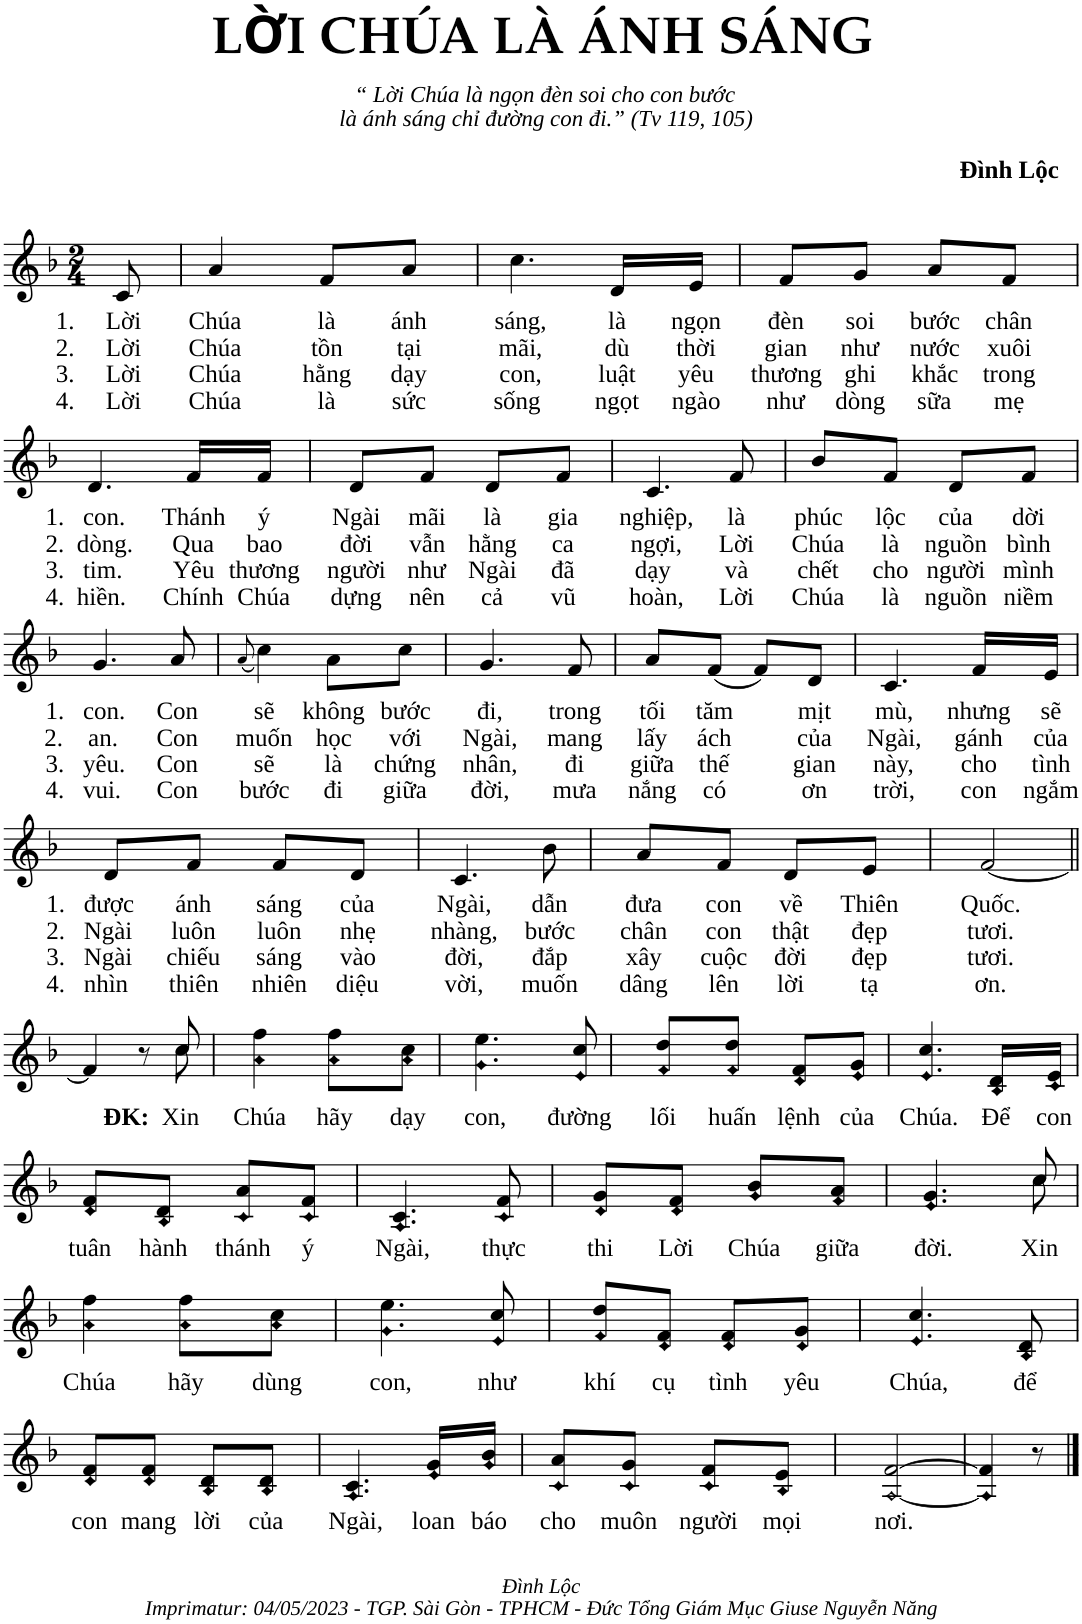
**kern	**text	**text	**text	**text
*part1	*part1	*part1	*part1	*part1
*staff1	*staff1	*staff1	*staff1	*staff1
*I"Piano	*	*	*	*
*I'Pno.	*	*	*	*
*clefG2	*	*	*	*
*k[b-]	*	*	*	*
*M2/4	*	*	*	*
=1	=1	=1	=1	=1
!	!LO:LY:b	!LO:LY:b	!LO:LY:b	!LO:LY:b
8c/	1. Lời	2. Lời	3. Lời	4. Lời
=2	=2	=2	=2	=2
!	!LO:LY:b	!LO:LY:b	!LO:LY:b	!LO:LY:b
4a/	Chúa	Chúa	Chúa	Chúa
!	!LO:LY:b	!LO:LY:b	!LO:LY:b	!LO:LY:b
8f/L	là	tồn	hằng	là
!	!LO:LY:b	!LO:LY:b	!LO:LY:b	!LO:LY:b
8a/J	ánh	tại	dạy	sức
=3	=3	=3	=3	=3
!	!LO:LY:b	!LO:LY:b	!LO:LY:b	!LO:LY:b
4.cc\	sáng,	mãi,	con,	sống
!	!LO:LY:b	!LO:LY:b	!LO:LY:b	!LO:LY:b
16d/LL	là	dù	luật	ngọt
!	!LO:LY:b	!LO:LY:b	!LO:LY:b	!LO:LY:b
16e/JJ	ngọn	thời	yêu	ngào
=4	=4	=4	=4	=4
!	!LO:LY:b	!LO:LY:b	!LO:LY:b	!LO:LY:b
8f/L	đèn	gian	thương	như
!	!LO:LY:b	!LO:LY:b	!LO:LY:b	!LO:LY:b
8g/J	soi	như	ghi	dòng
!	!LO:LY:b	!LO:LY:b	!LO:LY:b	!LO:LY:b
8a/L	bước	nước	khắc	sữa
!	!LO:LY:b	!LO:LY:b	!LO:LY:b	!LO:LY:b
8f/J	chân	xuôi	trong	mẹ
!!LO:LB:g=z
=5	=5	=5	=5	=5
!	!LO:LY:b	!LO:LY:b	!LO:LY:b	!LO:LY:b
4.d/	1. con.	2. dòng.	3. tim.	4. hiền.
!	!LO:LY:b	!LO:LY:b	!LO:LY:b	!LO:LY:b
16f/LL	Thánh	Qua	Yêu	Chính
!	!LO:LY:b	!LO:LY:b	!LO:LY:b	!LO:LY:b
16f/JJ	ý	bao	thương	Chúa
=6	=6	=6	=6	=6
!	!LO:LY:b	!LO:LY:b	!LO:LY:b	!LO:LY:b
8d/L	Ngài	đời	người	dựng
!	!LO:LY:b	!LO:LY:b	!LO:LY:b	!LO:LY:b
8f/J	mãi	vẫn	như	nên
!	!LO:LY:b	!LO:LY:b	!LO:LY:b	!LO:LY:b
8d/L	là	hằng	Ngài	cả
!	!LO:LY:b	!LO:LY:b	!LO:LY:b	!LO:LY:b
8f/J	gia	ca	đã	vũ
=7	=7	=7	=7	=7
!	!LO:LY:b	!LO:LY:b	!LO:LY:b	!LO:LY:b
4.c/	nghiệp,	ngợi,	dạy	hoàn,
!	!LO:LY:b	!LO:LY:b	!LO:LY:b	!LO:LY:b
8f/	là	Lời	và	Lời
=8	=8	=8	=8	=8
!	!LO:LY:b	!LO:LY:b	!LO:LY:b	!LO:LY:b
8b-/L	phúc	Chúa	chết	Chúa
!	!LO:LY:b	!LO:LY:b	!LO:LY:b	!LO:LY:b
8f/J	lộc	là	cho	là
!	!LO:LY:b	!LO:LY:b	!LO:LY:b	!LO:LY:b
8d/L	của	nguồn	người	nguồn
!	!LO:LY:b	!LO:LY:b	!LO:LY:b	!LO:LY:b
8f/J	dời	bình	mình	niềm
!!LO:LB:g=z
=9	=9	=9	=9	=9
!	!LO:LY:b	!LO:LY:b	!LO:LY:b	!LO:LY:b
4.g/	1. con.	2. an.	3. yêu.	4. vui.
!	!LO:LY:b	!LO:LY:b	!LO:LY:b	!LO:LY:b
8a/	Con	Con	Con	Con
=10	=10	=10	=10	=10
(8qa/	.	.	.	.
!	!LO:LY:b	!LO:LY:b	!LO:LY:b	!LO:LY:b
4cc\)	sẽ	muốn	sẽ	bước
!	!LO:LY:b	!LO:LY:b	!LO:LY:b	!LO:LY:b
8a\L	không	học	là	đi
!	!LO:LY:b	!LO:LY:b	!LO:LY:b	!LO:LY:b
8cc\J	bước	với	chứng	giữa
=11	=11	=11	=11	=11
!	!LO:LY:b	!LO:LY:b	!LO:LY:b	!LO:LY:b
4.g/	đi,	Ngài,	nhân,	đời,
!	!LO:LY:b	!LO:LY:b	!LO:LY:b	!LO:LY:b
8f/	trong	mang	đi	mưa
=12	=12	=12	=12	=12
!	!LO:LY:b	!LO:LY:b	!LO:LY:b	!LO:LY:b
8a/L	tối	lấy	giữa	nắng
!	!LO:LY:b	!LO:LY:b	!LO:LY:b	!LO:LY:b
(8f/J	tăm	ách	thế	có
8f/L)	.	.	.	.
!	!LO:LY:b	!LO:LY:b	!LO:LY:b	!LO:LY:b
8d/J	mịt	của	gian	ơn
=13	=13	=13	=13	=13
!	!LO:LY:b	!LO:LY:b	!LO:LY:b	!LO:LY:b
4.c/	mù,	Ngài,	này,	trời,
!	!LO:LY:b	!LO:LY:b	!LO:LY:b	!LO:LY:b
16f/LL	nhưng	gánh	cho	con
!	!LO:LY:b	!LO:LY:b	!LO:LY:b	!LO:LY:b
16e/JJ	sẽ	của	tình	ngắm
!!LO:LB:g=z
=14	=14	=14	=14	=14
!	!LO:LY:b	!LO:LY:b	!LO:LY:b	!LO:LY:b
8d/L	1. được	2. Ngài	3. Ngài	4. nhìn
!	!LO:LY:b	!LO:LY:b	!LO:LY:b	!LO:LY:b
8f/J	ánh	luôn	chiếu	thiên
!	!LO:LY:b	!LO:LY:b	!LO:LY:b	!LO:LY:b
8f/L	sáng	luôn	sáng	nhiên
!	!LO:LY:b	!LO:LY:b	!LO:LY:b	!LO:LY:b
8d/J	của	nhẹ	vào	diệu
=15	=15	=15	=15	=15
!	!LO:LY:b	!LO:LY:b	!LO:LY:b	!LO:LY:b
4.c/	Ngài,	nhàng,	đời,	vời,
!	!LO:LY:b	!LO:LY:b	!LO:LY:b	!LO:LY:b
8b-\	dẫn	bước	đắp	muốn
=16	=16	=16	=16	=16
!	!LO:LY:b	!LO:LY:b	!LO:LY:b	!LO:LY:b
8a/L	đưa	chân	xây	dâng
!	!LO:LY:b	!LO:LY:b	!LO:LY:b	!LO:LY:b
8f/J	con	con	cuộc	lên
!	!LO:LY:b	!LO:LY:b	!LO:LY:b	!LO:LY:b
8d/L	về	thật	đời	lời
!	!LO:LY:b	!LO:LY:b	!LO:LY:b	!LO:LY:b
8e/J	Thiên	đẹp	đẹp	tạ
=17	=17	=17	=17	=17
!	!LO:LY:b	!LO:LY:b	!LO:LY:b	!LO:LY:b
[2f/	Quốc.	tươi.	tươi.	ơn.
!!LO:LB:g=z
=18||	=18||	=18||	=18||	=18||
*^	*	*	*	*
4f/]	4.ryy	.	.	.	.
8r	.	.	.	.	.
!	!	!LO:LY:b	!	!	!
8cc/	8cc\	ĐK: Xin	.	.	.
=19	=19	=19	=19	=19	=19
!	!	!LO:LY:b	!	!	!
*v	*v	*	*	*	*
4a\ 4ff\	Chúa	.	.	.
!	!LO:LY:b	!	!	!
8a\ 8ff\L	hãy	.	.	.
!	!LO:LY:b	!	!	!
8a\ 8cc\J	dạy	.	.	.
=20	=20	=20	=20	=20
!	!LO:LY:b	!	!	!
4.g\ 4.ee\	con,	.	.	.
!	!LO:LY:b	!	!	!
8e/ 8cc/	đường	.	.	.
=21	=21	=21	=21	=21
!	!LO:LY:b	!	!	!
8f/ 8dd/L	lối	.	.	.
!	!LO:LY:b	!	!	!
8f/ 8dd/J	huấn	.	.	.
!	!LO:LY:b	!	!	!
8d/ 8f/L	lệnh	.	.	.
!	!LO:LY:b	!	!	!
8e/ 8g/J	của	.	.	.
=22	=22	=22	=22	=22
!	!LO:LY:b	!	!	!
4.e/ 4.cc/	Chúa.	.	.	.
!	!LO:LY:b	!	!	!
16B-/ 16d/LL	Để	.	.	.
!	!LO:LY:b	!	!	!
16c/ 16e/JJ	con	.	.	.
!!LO:LB:g=z
=23	=23	=23	=23	=23
!	!LO:LY:b	!	!	!
8d/ 8f/L	tuân	.	.	.
!	!LO:LY:b	!	!	!
8B-/ 8d/J	hành	.	.	.
!	!LO:LY:b	!	!	!
8c/ 8a/L	thánh	.	.	.
!	!LO:LY:b	!	!	!
8c/ 8f/J	ý	.	.	.
=24	=24	=24	=24	=24
!	!LO:LY:b	!	!	!
4.A/ 4.c/	Ngài,	.	.	.
!	!LO:LY:b	!	!	!
8c/ 8f/	thực	.	.	.
=25	=25	=25	=25	=25
!	!LO:LY:b	!	!	!
8d/ 8g/L	thi	.	.	.
!	!LO:LY:b	!	!	!
8d/ 8f/J	Lời	.	.	.
!	!LO:LY:b	!	!	!
8g/ 8b-/L	Chúa	.	.	.
!	!LO:LY:b	!	!	!
8f/ 8a/J	giữa	.	.	.
=26	=26	=26	=26	=26
!	!LO:LY:b	!	!	!
*^	*	*	*	*
4.e/ 4.g/	4.ryy	đời.	.	.	.
!	!	!LO:LY:b	!	!	!
8cc/	8cc\	Xin	.	.	.
!!LO:LB:g=z	!!
=27	=27	=27	=27	=27	=27
!	!	!LO:LY:b	!	!	!
*v	*v	*	*	*	*
4a\ 4ff\	Chúa	.	.	.
!	!LO:LY:b	!	!	!
8a\ 8ff\L	hãy	.	.	.
!	!LO:LY:b	!	!	!
8a\ 8cc\J	dùng	.	.	.
=28	=28	=28	=28	=28
!	!LO:LY:b	!	!	!
4.g\ 4.ee\	con,	.	.	.
!	!LO:LY:b	!	!	!
8e/ 8cc/	như	.	.	.
=29	=29	=29	=29	=29
!	!LO:LY:b	!	!	!
8f/ 8dd/L	khí	.	.	.
!	!LO:LY:b	!	!	!
8d/ 8f/J	cụ	.	.	.
!	!LO:LY:b	!	!	!
8d/ 8f/L	tình	.	.	.
!	!LO:LY:b	!	!	!
8d/ 8g/J	yêu	.	.	.
=30	=30	=30	=30	=30
!	!LO:LY:b	!	!	!
4.e/ 4.cc/	Chúa,	.	.	.
!	!LO:LY:b	!	!	!
8B-/ 8d/	để	.	.	.
!!LO:LB:g=z
=31	=31	=31	=31	=31
!	!LO:LY:b	!	!	!
8d/ 8f/L	con	.	.	.
!	!LO:LY:b	!	!	!
8d/ 8f/J	mang	.	.	.
!	!LO:LY:b	!	!	!
8B-/ 8d/L	lời	.	.	.
!	!LO:LY:b	!	!	!
8B-/ 8d/J	của	.	.	.
=32	=32	=32	=32	=32
!	!LO:LY:b	!	!	!
4.A/ 4.c/	Ngài,	.	.	.
!	!LO:LY:b	!	!	!
16e/ 16g/LL	loan	.	.	.
!	!LO:LY:b	!	!	!
16g/ 16b-/JJ	báo	.	.	.
=33	=33	=33	=33	=33
!	!LO:LY:b	!	!	!
8c/ 8a/L	cho	.	.	.
!	!LO:LY:b	!	!	!
8c/ 8g/J	muôn	.	.	.
!	!LO:LY:b	!	!	!
8c/ 8f/L	người	.	.	.
!	!LO:LY:b	!	!	!
8B-/ 8e/J	mọi	.	.	.
=34	=34	=34	=34	=34
!	!LO:LY:b	!	!	!
[2A/ [2f/	nơi.	.	.	.
=35	=35	=35	=35	=35
4A/] 4f/]	.	.	.	.
8r	.	.	.	.
==	==	==	==	==
*-	*-	*-	*-	*-
